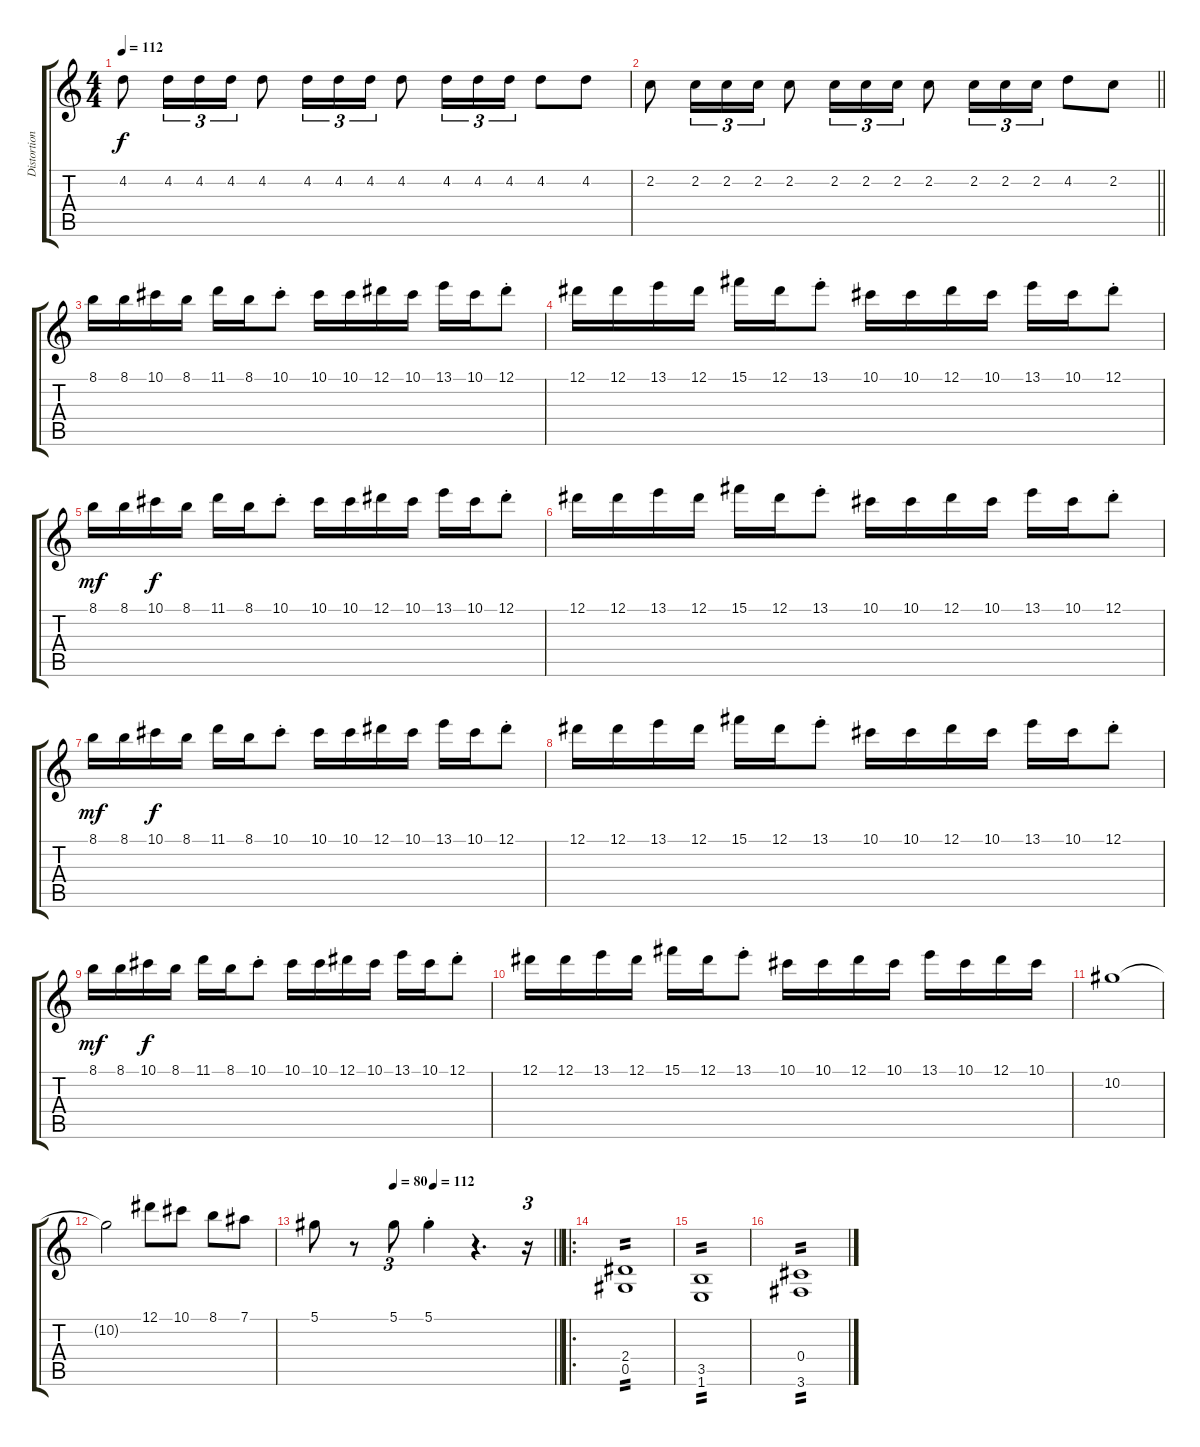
\track ("Distortion" "Distortion") {instrument overdrivenguitar}
\staff {score tabs}
\tuning (Eb4 Bb3 Gb3 Db3 Ab2 Eb2) {hide}
\ts (4 4)
\tempo 112
\clef g2
\ks c
4.2.8{dy f} 4.2.16{tu (3 2)} 4.2.16{tu (3 2)} 4.2.16{tu (3 2)} 4.2.8 4.2.16{tu (3 2)} 4.2.16{tu (3 2)} 4.2.16{tu (3 2)} 4.2.8 4.2.16{tu (3 2)} 4.2.16{tu (3 2)} 4.2.16{tu (3 2)} 4.2.8 4.2.8 |
\barLineRight lightlight
2.2.8 2.2.16{tu (3 2)} 2.2.16{tu (3 2)} 2.2.16{tu (3 2)} 2.2.8 2.2.16{tu (3 2)} 2.2.16{tu (3 2)} 2.2.16{tu (3 2)} 2.2.8 2.2.16{tu (3 2)} 2.2.16{tu (3 2)} 2.2.16{tu (3 2)} 4.2.8 2.2.8 |
\section ("" "")
8.1.16 8.1.16 10.1.16 8.1.16 11.1.16 8.1.16 10.1{st}.8 10.1.16 10.1.16 12.1.16 10.1.16 13.1.16 10.1.16 12.1{st}.8 |
12.1.16 12.1.16 13.1.16 12.1.16 15.1.16 12.1.16 13.1{st}.8 10.1.16 10.1.16 12.1.16 10.1.16 13.1.16 10.1.16 12.1{st}.8 |
8.1.16{dy mf} 8.1.16 10.1.16{dy f} 8.1.16 11.1.16 8.1.16 10.1{st}.8 10.1.16 10.1.16 12.1.16 10.1.16 13.1.16 10.1.16 12.1{st}.8 |
12.1.16 12.1.16 13.1.16 12.1.16 15.1.16 12.1.16 13.1{st}.8 10.1.16 10.1.16 12.1.16 10.1.16 13.1.16 10.1.16 12.1{st}.8 |
8.1.16{dy mf} 8.1.16 10.1.16{dy f} 8.1.16 11.1.16 8.1.16 10.1{st}.8 10.1.16 10.1.16 12.1.16 10.1.16 13.1.16 10.1.16 12.1{st}.8 |
12.1.16 12.1.16 13.1.16 12.1.16 15.1.16 12.1.16 13.1{st}.8 10.1.16 10.1.16 12.1.16 10.1.16 13.1.16 10.1.16 12.1{st}.8 |
8.1.16{dy mf} 8.1.16 10.1.16{dy f} 8.1.16 11.1.16 8.1.16 10.1{st}.8 10.1.16 10.1.16 12.1.16 10.1.16 13.1.16 10.1.16 12.1{st}.8 |
12.1.16 12.1.16 13.1.16 12.1.16 15.1.16 12.1.16 13.1{st}.8 10.1.16 10.1.16 12.1.16 10.1.16 13.1.16 10.1.16 12.1.16 10.1.16 |
10.2.1 |
10.2{t}.2 12.1.8 10.1.8 8.1.8 7.1.8 |
\tempo (80 0.3333333333333333)
\tempo (112 0.5)
\barLineRight lightlight
5.1.8 r.8 5.1.8{tu (3 2)} 5.1{st}.4 r.4{d} r.16{tu (3 2)} |
\ro
\section ("" "")
(2.4 0.5).1{tp 2 volume 10 instrument overdrivenguitar} |
(3.5 1.6).1{tp 2} |
(0.4 3.6).1{tp 2}
